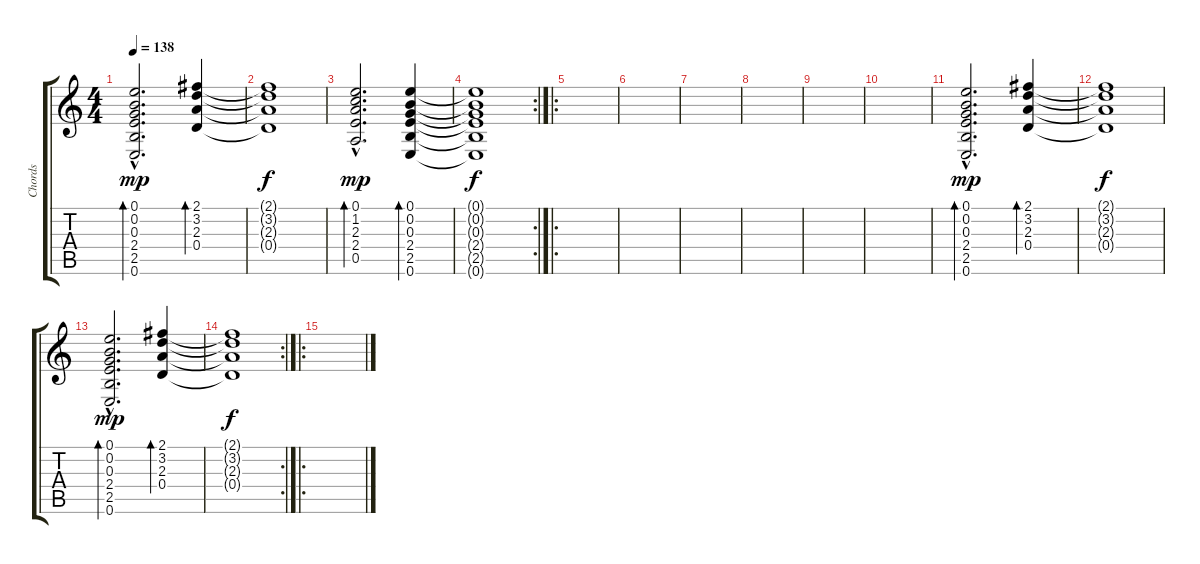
\track ("Chords" "Chords") {instrument acousticguitarsteel}
\staff {score tabs}
\tuning (E4 B3 G3 D3 A2 E2) {hide}
\ts (4 4)
\tempo 138
\clef g2
\ks c
(0.1{hac} 0.2{hac} 0.3{hac} 2.4{hac} 2.5{hac} 0.6{hac}).2{d bd 60 dy mp instrument acousticguitarsteel} (2.1 3.2 2.3 0.4).4{bd 60} |
(2.1{t} 3.2{t} 2.3{t} 0.4{t}).1{dy f} |
(0.1{hac} 1.2{hac} 2.3{hac} 2.4{hac} 0.5{hac}).2{d bd 60 dy mp} (0.1 0.2 0.3 2.4 2.5 0.6).4{bd 30} |
\rc 2
(0.1{t} 0.2{t} 0.3{t} 2.4{t} 2.5{t} 0.6{t}).1{dy f} |
\ro
|
|
|
|
|
|
(0.1{hac} 0.2{hac} 0.3{hac} 2.4{hac} 2.5{hac} 0.6{hac}).2{d bd 60 dy mp} (2.1 3.2 2.3 0.4).4{bd 60} |
(2.1{t} 3.2{t} 2.3{t} 0.4{t}).1{dy f} |
(0.1{hac} 0.2{hac} 0.3{hac} 2.4{hac} 2.5{hac} 0.6{hac}).2{d bd 60 dy mp} (2.1 3.2 2.3 0.4).4{bd 60} |
\rc 2
(2.1{t} 3.2{t} 2.3{t} 0.4{t}).1{dy f} |
\ro
